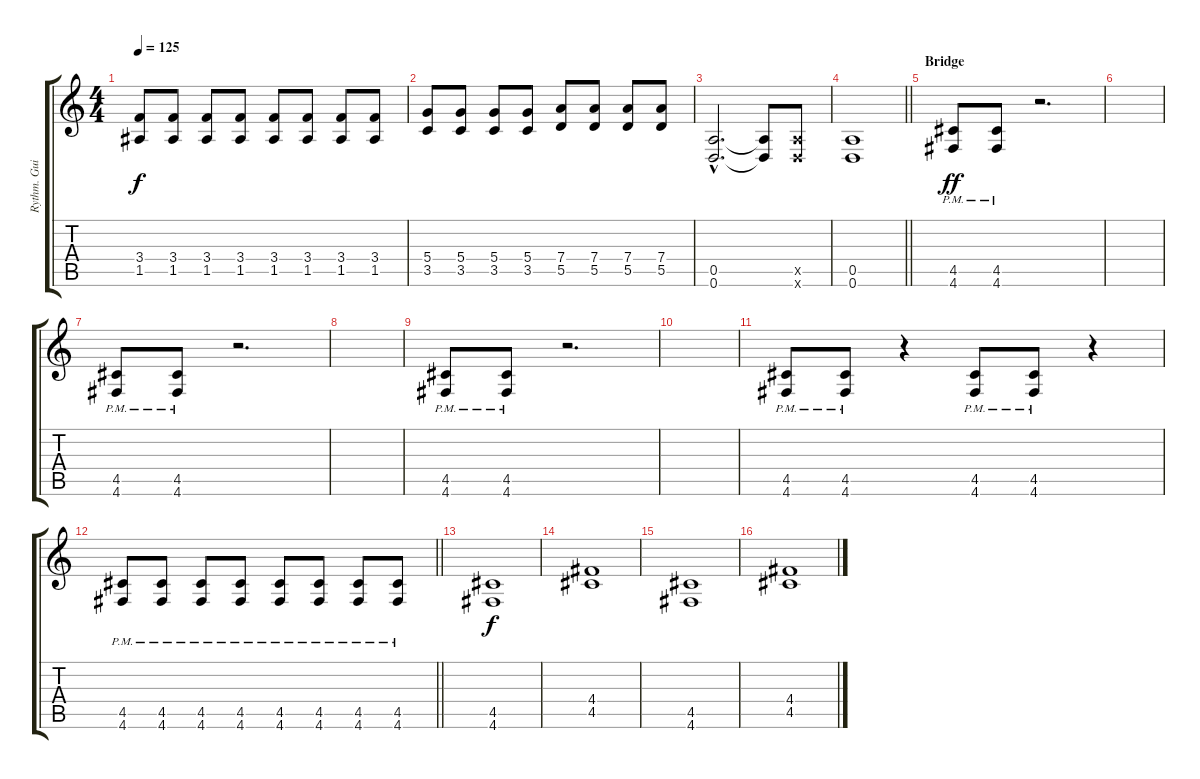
\track ("Rythm. Guitar" "Rythm. Gui") {instrument distortionguitar}
\staff {score tabs}
\tuning (E4 B3 G3 D3 A2 D2) {hide}
\ts (4 4)
\tempo 125
\clef g2
\ks c
(3.4 1.5).8{dy f} (3.4 1.5).8 (3.4 1.5).8 (3.4 1.5).8 (3.4 1.5).8 (3.4 1.5).8 (3.4 1.5).8 (3.4 1.5).8 |
(5.4 3.5).8 (5.4 3.5).8 (5.4 3.5).8 (5.4 3.5).8 (7.4 5.5).8 (7.4 5.5).8 (7.4 5.5).8 (7.4 5.5).8 |
(0.5{hac} 0.6{hac}).2{d} (0.5{t} 0.6{t}).8 (0.5{x} 0.6{x}).8 |
\barLineRight lightlight
(0.5 0.6).1 |
\section ("" "Bridge")
(4.5{pm} 4.6{pm}).8{dy ff} (4.5{pm} 4.6{pm}).8 r.2{d} |
|
(4.5{pm} 4.6{pm}).8 (4.5{pm} 4.6{pm}).8 r.2{d} |
|
(4.5{pm} 4.6{pm}).8 (4.5{pm} 4.6{pm}).8 r.2{d} |
|
(4.5{pm} 4.6{pm}).8 (4.5{pm} 4.6{pm}).8 r.4 (4.5{pm} 4.6{pm}).8 (4.5{pm} 4.6{pm}).8 r.4 |
\barLineRight lightlight
(4.5{pm} 4.6{pm}).8 (4.5{pm} 4.6{pm}).8 (4.5{pm} 4.6{pm}).8 (4.5{pm} 4.6{pm}).8 (4.5{pm} 4.6{pm}).8 (4.5{pm} 4.6{pm}).8 (4.5{pm} 4.6{pm}).8 (4.5{pm} 4.6{pm}).8 |
(4.5 4.6).1{dy f} |
(4.4 4.5).1 |
(4.5 4.6).1 |
(4.4 4.5).1
